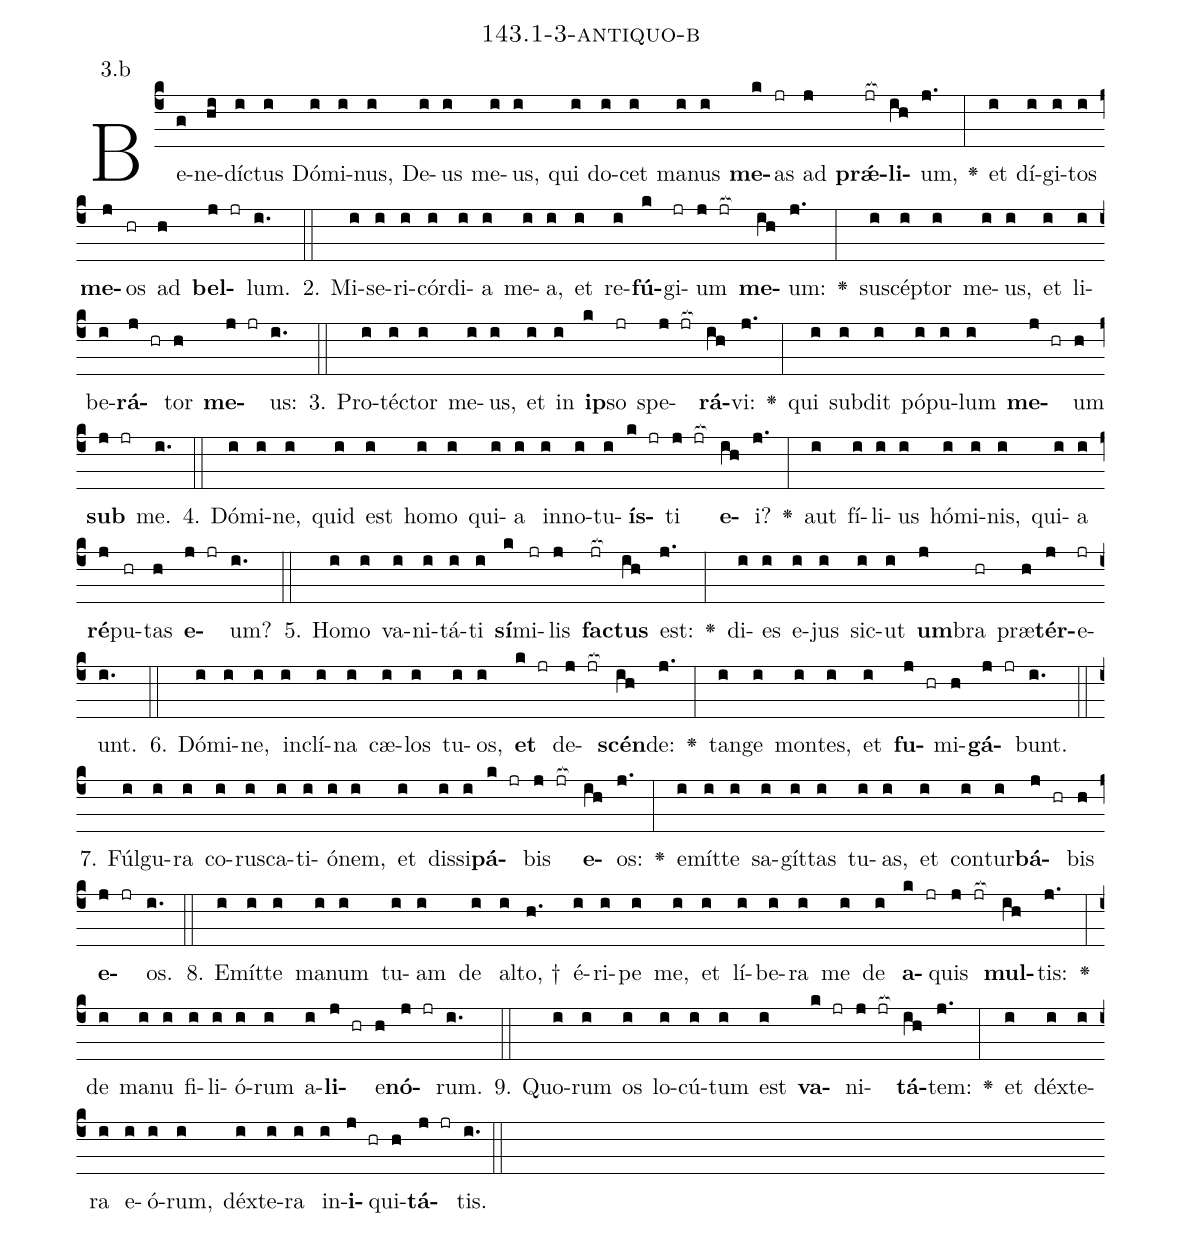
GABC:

name: 143.1-3-antiquo-b;
annotation: 3.b;
%%
(c4)Be(g)ne(hi)díc(i)tus(i) Dó(i)mi(i)nus,(i) De(i)us(i) me(i)us,(i) qui(i) do(i)cet(i) ma(i)nus(i) <b>me</b>(k)as(jr) ad(j) <b>prǽ</b>(jr[ocb:1{])<b>li</b>(ih[ocb:0}])um,(j.) <v>\greheightstar</v>(:) et(i) dí(i)gi(i)tos(i) <b>me</b>(j)os(hr) ad(h) <b>bel</b>(j jr)lum.(i.) (::)
2. Mi(i)se(i)ri(i)cór(i)di(i)a(i) me(i)a,(i) et(i) re(i)<b>fú</b>(k)gi(jr)um(j jr[ocb:1{]) <b>me</b>(ih[ocb:0}])um:(j.) <v>\greheightstar</v>(:) su(i)scép(i)tor(i) me(i)us,(i) et(i) li(i)be(i)<b>rá</b>(j hr)tor(h) <b>me</b>(j jr)us:(i.) (::)
3. Pro(i)téc(i)tor(i) me(i)us,(i) et(i) in(i) <b>ip</b>(k)so(jr) spe(j jr[ocb:1{])<b>rá</b>(ih[ocb:0}])vi:(j.) <v>\greheightstar</v>(:) qui(i) sub(i)dit(i) pó(i)pu(i)lum(i) <b>me</b>(j hr)um(h) <b>sub</b>(j jr) me.(i.) (::)
4. Dó(i)mi(i)ne,(i) quid(i) est(i) ho(i)mo(i) qui(i)a(i) in(i)no(i)tu(i)<b>ís</b>(k jr)ti(j jr[ocb:1{]) <b>e</b>(ih[ocb:0}])i?(j.) <v>\greheightstar</v>(:) aut(i) fí(i)li(i)us(i) hó(i)mi(i)nis,(i) qui(i)a(i) <b>ré</b>(j)pu(hr)tas(h) <b>e</b>(j jr)um?(i.) (::)
5. Ho(i)mo(i) va(i)ni(i)tá(i)ti(i) <b>sí</b>(k)mi(jr)lis(j) <b>fac</b>(jr[ocb:1{])<b>tus</b>(ih[ocb:0}]) est:(j.) <v>\greheightstar</v>(:) di(i)es(i) e(i)jus(i) sic(i)ut(i) <b>um</b>(j)bra(hr) præ(h)<b>tér</b>(j)e(jr)unt.(i.) (::)
6. Dó(i)mi(i)ne,(i) in(i)clí(i)na(i) cæ(i)los(i) tu(i)os,(i) <b>et</b>(k jr) de(j jr[ocb:1{])<b>scén</b>(ih[ocb:0}])de:(j.) <v>\greheightstar</v>(:) tan(i)ge(i) mon(i)tes,(i) et(i) <b>fu</b>(j hr)mi(h)<b>gá</b>(j jr)bunt.(i.) (::)
7. Fúl(i)gu(i)ra(i) co(i)rus(i)ca(i)ti(i)ó(i)nem,(i) et(i) dis(i)si(i)<b>pá</b>(k jr)bis(j jr[ocb:1{]) <b>e</b>(ih[ocb:0}])os:(j.) <v>\greheightstar</v>(:) e(i)mít(i)te(i) sa(i)gít(i)tas(i) tu(i)as,(i) et(i) con(i)tur(i)<b>bá</b>(j hr)bis(h) <b>e</b>(j jr)os.(i.) (::)
8. E(i)mít(i)te(i) ma(i)num(i) tu(i)am(i) de(i) al(i)to, †(h.) é(i)ri(i)pe(i) me,(i) et(i) lí(i)be(i)ra(i) me(i) de(i) <b>a</b>(k jr)quis(j jr[ocb:1{]) <b>mul</b>(ih[ocb:0}])tis:(j.) <v>\greheightstar</v>(:) de(i) ma(i)nu(i) fi(i)li(i)ó(i)rum(i) a(i)<b>li</b>(j hr)e(h)<b>nó</b>(j jr)rum.(i.) (::)
9. Quo(i)rum(i) os(i) lo(i)cú(i)tum(i) est(i) <b>va</b>(k jr)ni(j jr[ocb:1{])<b>tá</b>(ih[ocb:0}])tem:(j.) <v>\greheightstar</v>(:) et(i) déx(i)te(i)ra(i) e(i)ó(i)rum,(i) déx(i)te(i)ra(i) in(i)<b>i</b>(j hr)qui(h)<b>tá</b>(j jr)tis.(i.) (::)
